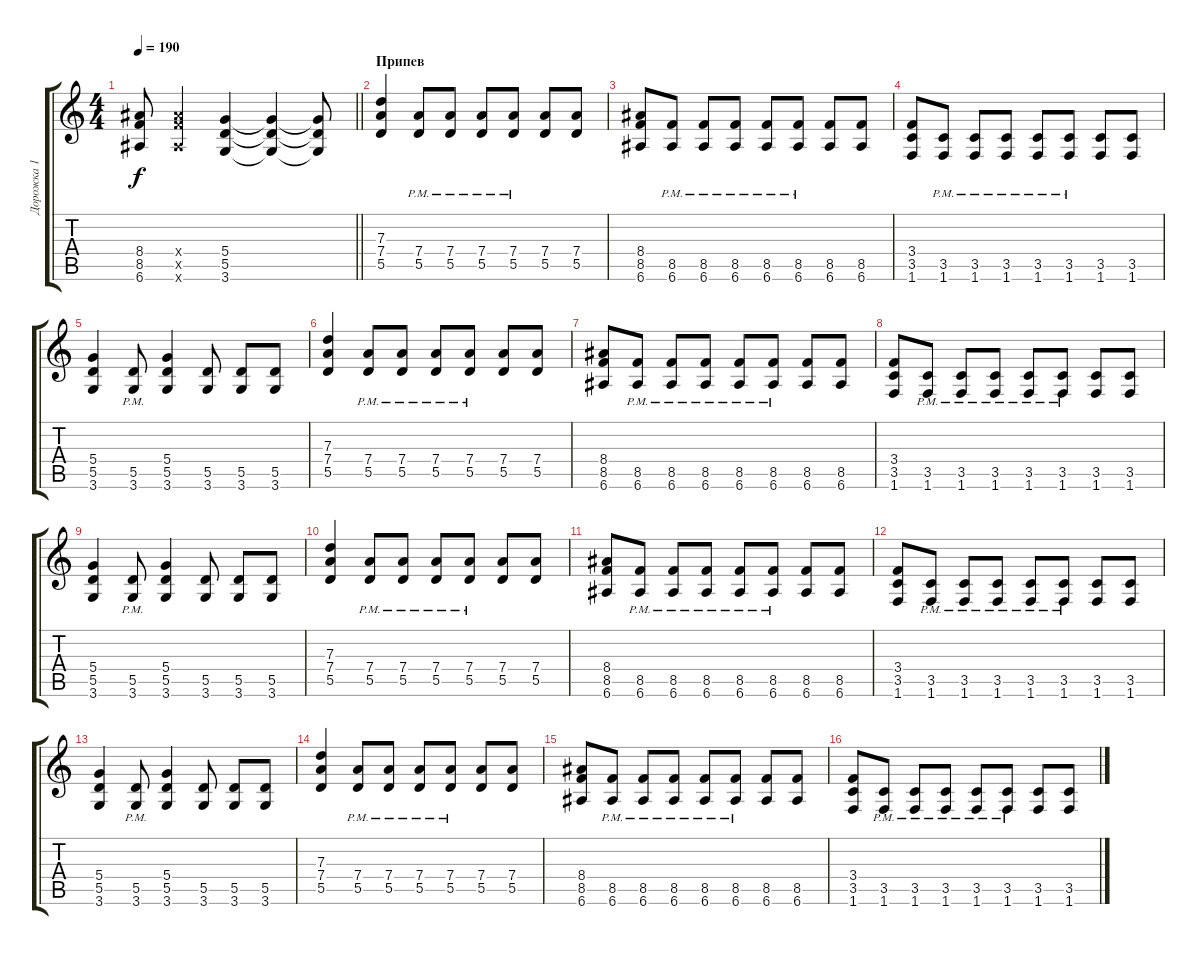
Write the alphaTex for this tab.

\track ("Дорожка 1" "Дорожка 1") {instrument distortionguitar}
\staff {score tabs}
\tuning (E4 B3 G3 D3 A2 E2) {hide}
\ts (4 4)
\tempo 190
\clef g2
\barLineRight lightlight
\ks c
(8.4 8.5 6.6).8{dy f} (8.4{x} 8.5{x} 6.6{x}).4 (5.4 5.5 3.6).4 (5.4{t} 5.5{t} 3.6{t}).4 (5.4{t} 5.5{t} 3.6{t}).8 |
\section ("" "Припев")
(7.3 7.4 5.5).4 (7.4{pm} 5.5{pm}).8 (7.4{pm} 5.5{pm}).8 (7.4{pm} 5.5{pm}).8 (7.4{pm} 5.5{pm}).8 (7.4 5.5).8 (7.4 5.5).8 |
(8.4 8.5 6.6).8 (8.5{pm} 6.6{pm}).8 (8.5{pm} 6.6{pm}).8 (8.5{pm} 6.6{pm}).8 (8.5{pm} 6.6{pm}).8 (8.5{pm} 6.6{pm}).8 (8.5 6.6).8 (8.5 6.6).8 |
(3.4 3.5 1.6).8 (3.5{pm} 1.6{pm}).8 (3.5{pm} 1.6{pm}).8 (3.5{pm} 1.6{pm}).8 (3.5{pm} 1.6{pm}).8 (3.5{pm} 1.6{pm}).8 (3.5 1.6).8 (3.5 1.6).8 |
(5.4 5.5 3.6).4 (5.5{pm} 3.6{pm}).8 (5.4 5.5 3.6).4 (5.5 3.6).8 (5.5 3.6).8 (5.5 3.6).8 |
(7.3 7.4 5.5).4 (7.4{pm} 5.5{pm}).8 (7.4{pm} 5.5{pm}).8 (7.4{pm} 5.5{pm}).8 (7.4{pm} 5.5{pm}).8 (7.4 5.5).8 (7.4 5.5).8 |
(8.4 8.5 6.6).8 (8.5{pm} 6.6{pm}).8 (8.5{pm} 6.6{pm}).8 (8.5{pm} 6.6{pm}).8 (8.5{pm} 6.6{pm}).8 (8.5{pm} 6.6{pm}).8 (8.5 6.6).8 (8.5 6.6).8 |
(3.4 3.5 1.6).8 (3.5{pm} 1.6{pm}).8 (3.5{pm} 1.6{pm}).8 (3.5{pm} 1.6{pm}).8 (3.5{pm} 1.6{pm}).8 (3.5{pm} 1.6{pm}).8 (3.5 1.6).8 (3.5 1.6).8 |
(5.4 5.5 3.6).4 (5.5{pm} 3.6{pm}).8 (5.4 5.5 3.6).4 (5.5 3.6).8 (5.5 3.6).8 (5.5 3.6).8 |
(7.3 7.4 5.5).4 (7.4{pm} 5.5{pm}).8 (7.4{pm} 5.5{pm}).8 (7.4{pm} 5.5{pm}).8 (7.4{pm} 5.5{pm}).8 (7.4 5.5).8 (7.4 5.5).8 |
(8.4 8.5 6.6).8 (8.5{pm} 6.6{pm}).8 (8.5{pm} 6.6{pm}).8 (8.5{pm} 6.6{pm}).8 (8.5{pm} 6.6{pm}).8 (8.5{pm} 6.6{pm}).8 (8.5 6.6).8 (8.5 6.6).8 |
(3.4 3.5 1.6).8 (3.5{pm} 1.6{pm}).8 (3.5{pm} 1.6{pm}).8 (3.5{pm} 1.6{pm}).8 (3.5{pm} 1.6{pm}).8 (3.5{pm} 1.6{pm}).8 (3.5 1.6).8 (3.5 1.6).8 |
(5.4 5.5 3.6).4 (5.5{pm} 3.6{pm}).8 (5.4 5.5 3.6).4 (5.5 3.6).8 (5.5 3.6).8 (5.5 3.6).8 |
(7.3 7.4 5.5).4 (7.4{pm} 5.5{pm}).8 (7.4{pm} 5.5{pm}).8 (7.4{pm} 5.5{pm}).8 (7.4{pm} 5.5{pm}).8 (7.4 5.5).8 (7.4 5.5).8 |
(8.4 8.5 6.6).8 (8.5{pm} 6.6{pm}).8 (8.5{pm} 6.6{pm}).8 (8.5{pm} 6.6{pm}).8 (8.5{pm} 6.6{pm}).8 (8.5{pm} 6.6{pm}).8 (8.5 6.6).8 (8.5 6.6).8 |
(3.4 3.5 1.6).8 (3.5{pm} 1.6{pm}).8 (3.5{pm} 1.6{pm}).8 (3.5{pm} 1.6{pm}).8 (3.5{pm} 1.6{pm}).8 (3.5{pm} 1.6{pm}).8 (3.5 1.6).8 (3.5 1.6).8
